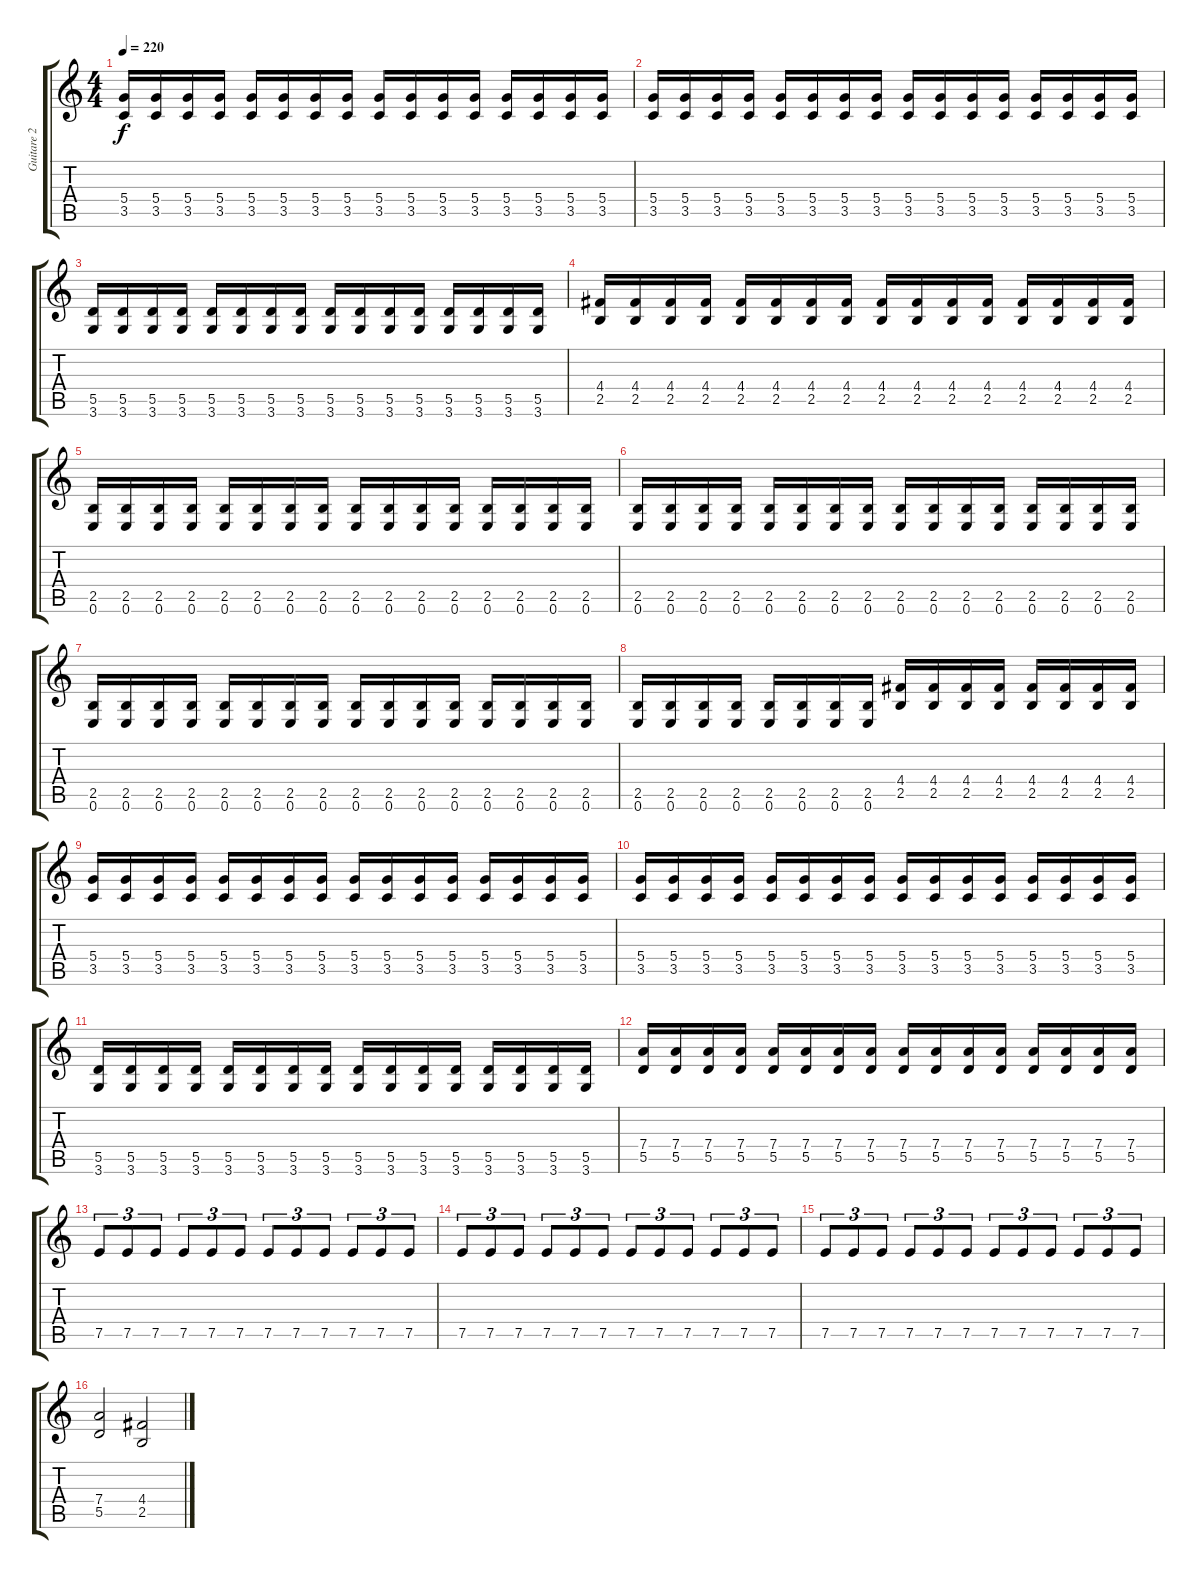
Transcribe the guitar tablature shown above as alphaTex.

\track ("Guitare 2" "Guitare 2") {instrument distortionguitar}
\staff {score tabs}
\tuning (E4 B3 G3 D3 A2 E2) {hide}
\ts (4 4)
\tempo 220
\clef g2
\ks c
(5.4 3.5).16{dy f} (5.4 3.5).16 (5.4 3.5).16 (5.4 3.5).16 (5.4 3.5).16 (5.4 3.5).16 (5.4 3.5).16 (5.4 3.5).16 (5.4 3.5).16 (5.4 3.5).16 (5.4 3.5).16 (5.4 3.5).16 (5.4 3.5).16 (5.4 3.5).16 (5.4 3.5).16 (5.4 3.5).16 |
(5.4 3.5).16 (5.4 3.5).16 (5.4 3.5).16 (5.4 3.5).16 (5.4 3.5).16 (5.4 3.5).16 (5.4 3.5).16 (5.4 3.5).16 (5.4 3.5).16 (5.4 3.5).16 (5.4 3.5).16 (5.4 3.5).16 (5.4 3.5).16 (5.4 3.5).16 (5.4 3.5).16 (5.4 3.5).16 |
(5.5 3.6).16 (5.5 3.6).16 (5.5 3.6).16 (5.5 3.6).16 (5.5 3.6).16 (5.5 3.6).16 (5.5 3.6).16 (5.5 3.6).16 (5.5 3.6).16 (5.5 3.6).16 (5.5 3.6).16 (5.5 3.6).16 (5.5 3.6).16 (5.5 3.6).16 (5.5 3.6).16 (5.5 3.6).16 |
(4.4 2.5).16 (4.4 2.5).16 (4.4 2.5).16 (4.4 2.5).16 (4.4 2.5).16 (4.4 2.5).16 (4.4 2.5).16 (4.4 2.5).16 (4.4 2.5).16 (4.4 2.5).16 (4.4 2.5).16 (4.4 2.5).16 (4.4 2.5).16 (4.4 2.5).16 (4.4 2.5).16 (4.4 2.5).16 |
(2.5 0.6).16 (2.5 0.6).16 (2.5 0.6).16 (2.5 0.6).16 (2.5 0.6).16 (2.5 0.6).16 (2.5 0.6).16 (2.5 0.6).16 (2.5 0.6).16 (2.5 0.6).16 (2.5 0.6).16 (2.5 0.6).16 (2.5 0.6).16 (2.5 0.6).16 (2.5 0.6).16 (2.5 0.6).16 |
(2.5 0.6).16 (2.5 0.6).16 (2.5 0.6).16 (2.5 0.6).16 (2.5 0.6).16 (2.5 0.6).16 (2.5 0.6).16 (2.5 0.6).16 (2.5 0.6).16 (2.5 0.6).16 (2.5 0.6).16 (2.5 0.6).16 (2.5 0.6).16 (2.5 0.6).16 (2.5 0.6).16 (2.5 0.6).16 |
(2.5 0.6).16 (2.5 0.6).16 (2.5 0.6).16 (2.5 0.6).16 (2.5 0.6).16 (2.5 0.6).16 (2.5 0.6).16 (2.5 0.6).16 (2.5 0.6).16 (2.5 0.6).16 (2.5 0.6).16 (2.5 0.6).16 (2.5 0.6).16 (2.5 0.6).16 (2.5 0.6).16 (2.5 0.6).16 |
(2.5 0.6).16 (2.5 0.6).16 (2.5 0.6).16 (2.5 0.6).16 (2.5 0.6).16 (2.5 0.6).16 (2.5 0.6).16 (2.5 0.6).16 (4.4 2.5).16 (4.4 2.5).16 (4.4 2.5).16 (4.4 2.5).16 (4.4 2.5).16 (4.4 2.5).16 (4.4 2.5).16 (4.4 2.5).16 |
(5.4 3.5).16 (5.4 3.5).16 (5.4 3.5).16 (5.4 3.5).16 (5.4 3.5).16 (5.4 3.5).16 (5.4 3.5).16 (5.4 3.5).16 (5.4 3.5).16 (5.4 3.5).16 (5.4 3.5).16 (5.4 3.5).16 (5.4 3.5).16 (5.4 3.5).16 (5.4 3.5).16 (5.4 3.5).16 |
(5.4 3.5).16 (5.4 3.5).16 (5.4 3.5).16 (5.4 3.5).16 (5.4 3.5).16 (5.4 3.5).16 (5.4 3.5).16 (5.4 3.5).16 (5.4 3.5).16 (5.4 3.5).16 (5.4 3.5).16 (5.4 3.5).16 (5.4 3.5).16 (5.4 3.5).16 (5.4 3.5).16 (5.4 3.5).16 |
(5.5 3.6).16 (5.5 3.6).16 (5.5 3.6).16 (5.5 3.6).16 (5.5 3.6).16 (5.5 3.6).16 (5.5 3.6).16 (5.5 3.6).16 (5.5 3.6).16 (5.5 3.6).16 (5.5 3.6).16 (5.5 3.6).16 (5.5 3.6).16 (5.5 3.6).16 (5.5 3.6).16 (5.5 3.6).16 |
(7.4 5.5).16 (7.4 5.5).16 (7.4 5.5).16 (7.4 5.5).16 (7.4 5.5).16 (7.4 5.5).16 (7.4 5.5).16 (7.4 5.5).16 (7.4 5.5).16 (7.4 5.5).16 (7.4 5.5).16 (7.4 5.5).16 (7.4 5.5).16 (7.4 5.5).16 (7.4 5.5).16 (7.4 5.5).16 |
7.5.8{tu (3 2)} 7.5.8{tu (3 2)} 7.5.8{tu (3 2)} 7.5.8{tu (3 2)} 7.5.8{tu (3 2)} 7.5.8{tu (3 2)} 7.5.8{tu (3 2)} 7.5.8{tu (3 2)} 7.5.8{tu (3 2)} 7.5.8{tu (3 2)} 7.5.8{tu (3 2)} 7.5.8{tu (3 2)} |
7.5.8{tu (3 2)} 7.5.8{tu (3 2)} 7.5.8{tu (3 2)} 7.5.8{tu (3 2)} 7.5.8{tu (3 2)} 7.5.8{tu (3 2)} 7.5.8{tu (3 2)} 7.5.8{tu (3 2)} 7.5.8{tu (3 2)} 7.5.8{tu (3 2)} 7.5.8{tu (3 2)} 7.5.8{tu (3 2)} |
7.5.8{tu (3 2)} 7.5.8{tu (3 2)} 7.5.8{tu (3 2)} 7.5.8{tu (3 2)} 7.5.8{tu (3 2)} 7.5.8{tu (3 2)} 7.5.8{tu (3 2)} 7.5.8{tu (3 2)} 7.5.8{tu (3 2)} 7.5.8{tu (3 2)} 7.5.8{tu (3 2)} 7.5.8{tu (3 2)} |
(7.4 5.5).2 (4.4 2.5).2
